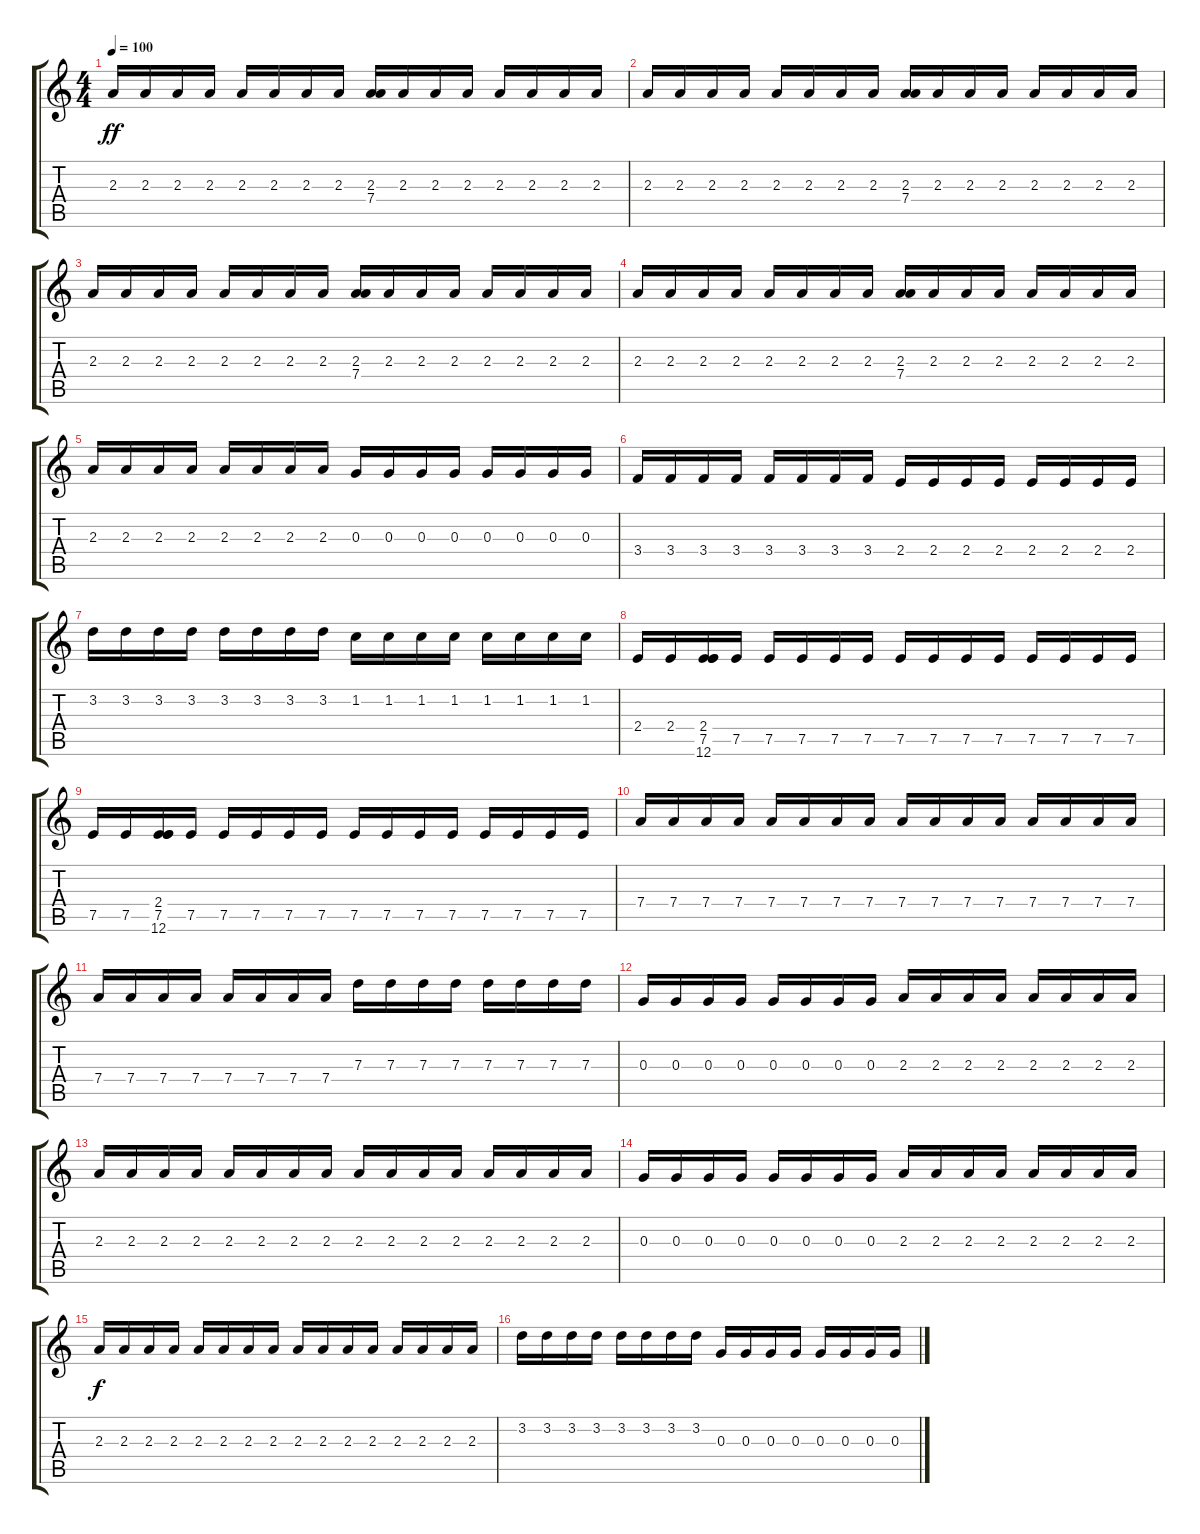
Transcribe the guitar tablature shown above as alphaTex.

\track "" {instrument distortionguitar}
\staff {score tabs}
\tuning (E4 B3 G3 D3 A2 E2) {hide}
\ts (4 4)
\tempo 100
\clef g2
\ks c
2.3.16{dy ff instrument distortionguitar} 2.3.16 2.3.16 2.3.16 2.3.16 2.3.16 2.3.16 2.3.16 (2.3 7.4).16 2.3.16 2.3.16 2.3.16 2.3.16 2.3.16 2.3.16 2.3.16 |
2.3.16 2.3.16 2.3.16 2.3.16 2.3.16 2.3.16 2.3.16 2.3.16 (2.3 7.4).16 2.3.16 2.3.16 2.3.16 2.3.16 2.3.16 2.3.16 2.3.16 |
2.3.16 2.3.16 2.3.16 2.3.16 2.3.16 2.3.16 2.3.16 2.3.16 (2.3 7.4).16 2.3.16 2.3.16 2.3.16 2.3.16 2.3.16 2.3.16 2.3.16 |
2.3.16 2.3.16 2.3.16 2.3.16 2.3.16 2.3.16 2.3.16 2.3.16 (2.3 7.4).16 2.3.16 2.3.16 2.3.16 2.3.16 2.3.16 2.3.16 2.3.16 |
2.3.16{instrument overdrivenguitar} 2.3.16 2.3.16 2.3.16 2.3.16 2.3.16 2.3.16 2.3.16 0.3.16 0.3.16 0.3.16 0.3.16 0.3.16 0.3.16 0.3.16 0.3.16 |
3.4.16 3.4.16 3.4.16 3.4.16 3.4.16 3.4.16 3.4.16 3.4.16 2.4.16 2.4.16 2.4.16 2.4.16 2.4.16 2.4.16 2.4.16 2.4.16 |
3.2.16 3.2.16 3.2.16 3.2.16 3.2.16 3.2.16 3.2.16 3.2.16 1.2.16 1.2.16 1.2.16 1.2.16 1.2.16 1.2.16 1.2.16 1.2.16 |
2.4.16 2.4.16 (2.4 7.5 12.6).16 7.5.16 7.5.16 7.5.16 7.5.16 7.5.16 7.5.16 7.5.16 7.5.16 7.5.16 7.5.16 7.5.16 7.5.16 7.5.16 |
7.5.16 7.5.16 (2.4 7.5 12.6).16 7.5.16 7.5.16 7.5.16 7.5.16 7.5.16 7.5.16 7.5.16 7.5.16 7.5.16 7.5.16 7.5.16 7.5.16 7.5.16 |
7.4.16{instrument distortionguitar} 7.4.16 7.4.16 7.4.16 7.4.16 7.4.16 7.4.16 7.4.16 7.4.16 7.4.16 7.4.16 7.4.16 7.4.16 7.4.16 7.4.16 7.4.16 |
7.4.16 7.4.16 7.4.16 7.4.16 7.4.16 7.4.16 7.4.16 7.4.16 7.3.16 7.3.16 7.3.16 7.3.16 7.3.16 7.3.16 7.3.16 7.3.16 |
0.3.16 0.3.16 0.3.16 0.3.16 0.3.16 0.3.16 0.3.16 0.3.16 2.3.16 2.3.16 2.3.16 2.3.16 2.3.16 2.3.16 2.3.16 2.3.16 |
2.3.16 2.3.16 2.3.16 2.3.16 2.3.16 2.3.16 2.3.16 2.3.16 2.3.16 2.3.16 2.3.16 2.3.16 2.3.16 2.3.16 2.3.16 2.3.16 |
0.3.16 0.3.16 0.3.16 0.3.16 0.3.16 0.3.16 0.3.16 0.3.16 2.3.16 2.3.16 2.3.16 2.3.16 2.3.16 2.3.16 2.3.16 2.3.16 |
2.3.16{dy f instrument distortionguitar} 2.3.16 2.3.16 2.3.16 2.3.16 2.3.16 2.3.16 2.3.16 2.3.16 2.3.16 2.3.16 2.3.16 2.3.16 2.3.16 2.3.16 2.3.16 |
3.2.16 3.2.16 3.2.16 3.2.16 3.2.16 3.2.16 3.2.16 3.2.16 0.3.16 0.3.16 0.3.16 0.3.16 0.3.16 0.3.16 0.3.16 0.3.16
